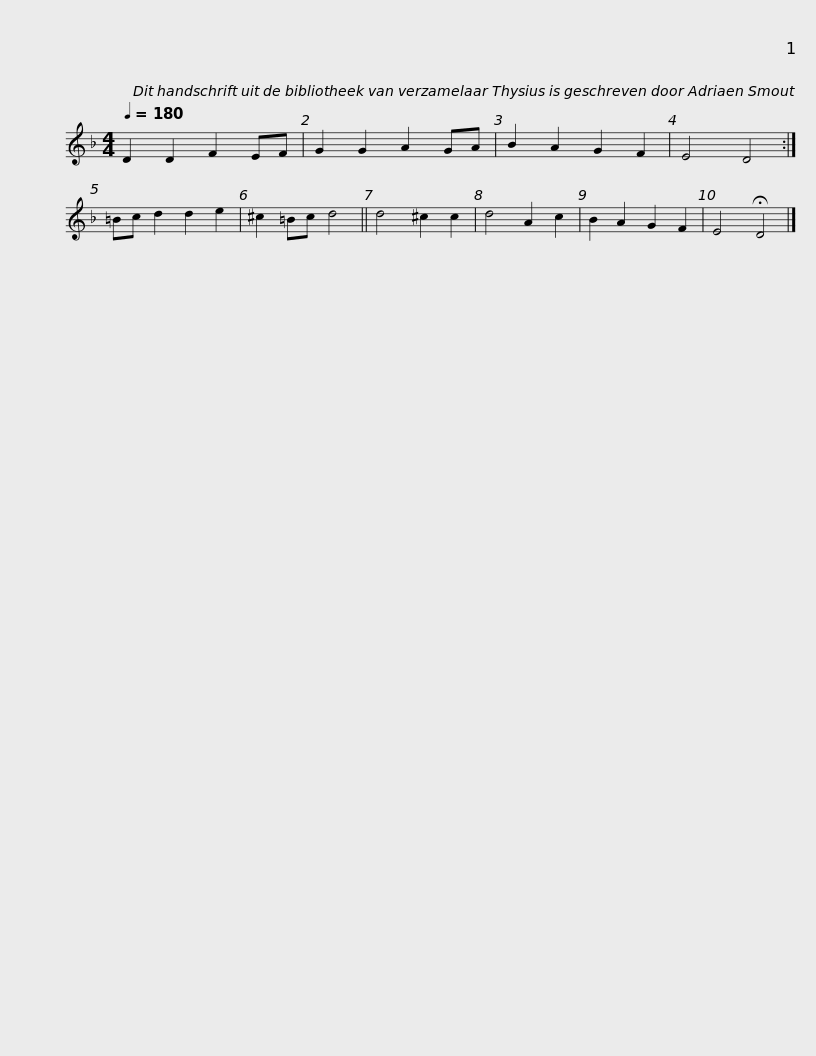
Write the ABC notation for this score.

X:1
L:1/8
Q:1/4=180
M:4/4
I:linebreak $
K:F
V:1 treble
V:1
 D2 D2 F2 EF | G2 G2 A2 GA | B2 A2 G2 F2 | E4 D4 :| =Bc d2 d2 e2 | %5
 ^c2 =Bc d4 ||$ d4 ^c2 c2 | d4 A2 c2 | B2 A2 G2 F2 | E4 !fermata!D4 |] %10
